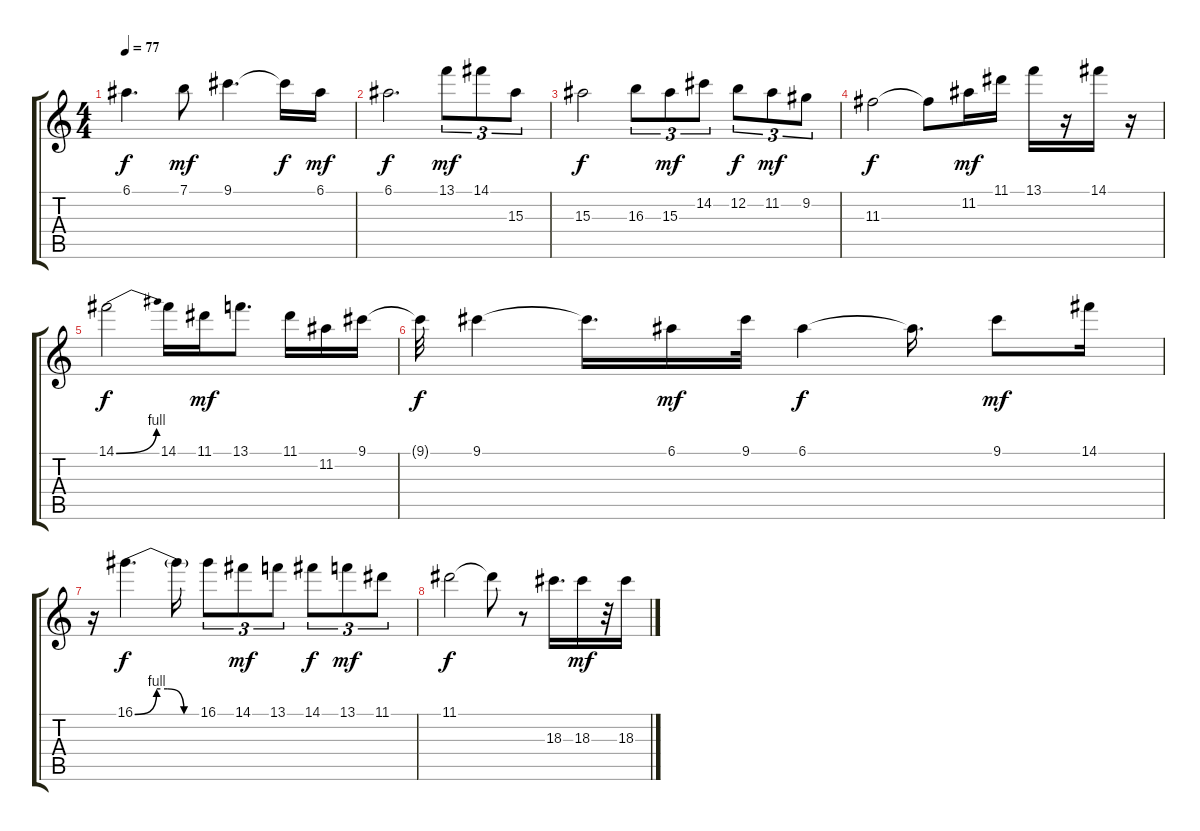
\track "" {instrument distortionguitar}
\staff {score tabs}
\tuning (E4 B3 G3 D3 A2 E2) {hide}
\ts (4 4)
\tempo 77
\clef g2
\ks c
6.1.4{d dy f} 7.1.8{dy mf} 9.1.4{d} 9.1{t}.16{dy f} 6.1.16{dy mf} |
6.1.2{d dy f} 13.1.8{tu (3 2) dy mf} 14.1.8{tu (3 2)} 15.3.8{tu (3 2)} |
15.3.2{dy f} 16.3.8{tu (3 2)} 15.3.8{tu (3 2) dy mf} 14.2.8{tu (3 2)} 12.2.8{tu (3 2) dy f} 11.2.8{tu (3 2) dy mf} 9.2.8{tu (3 2)} |
11.3.2{dy f} 11.3{t}.8 11.2.16{dy mf} 11.1.16 13.1.16 r.16 14.1.16 r.16 |
14.1{be (bend 0 0 60 4)}.2{dy f} 14.1.16 11.1.16{dy mf} 13.1.8{d} 11.1.16 11.2.16 9.1.16 |
9.1{t}.32{dy f} 9.1.4 9.1{t}.16{d} 6.1.16{dy mf} 9.1.32 6.1.4{dy f} 6.1{t}.16{d} 9.1.8{dy mf} 14.1.16 |
r.16 16.1{be (custom 0 0 20 4 30 4 45 0 60 0)}.4{d dy f} 16.1{t}.16 16.1.8{tu (3 2)} 14.1.8{tu (3 2) dy mf} 13.1.8{tu (3 2)} 14.1.8{tu (3 2) dy f} 13.1.8{tu (3 2) dy mf} 11.1.8{tu (3 2)} |
11.1.2{dy f} 11.1{t}.8 r.8 18.3.16{d} 18.3.16{dy mf} r.32 18.3.16
